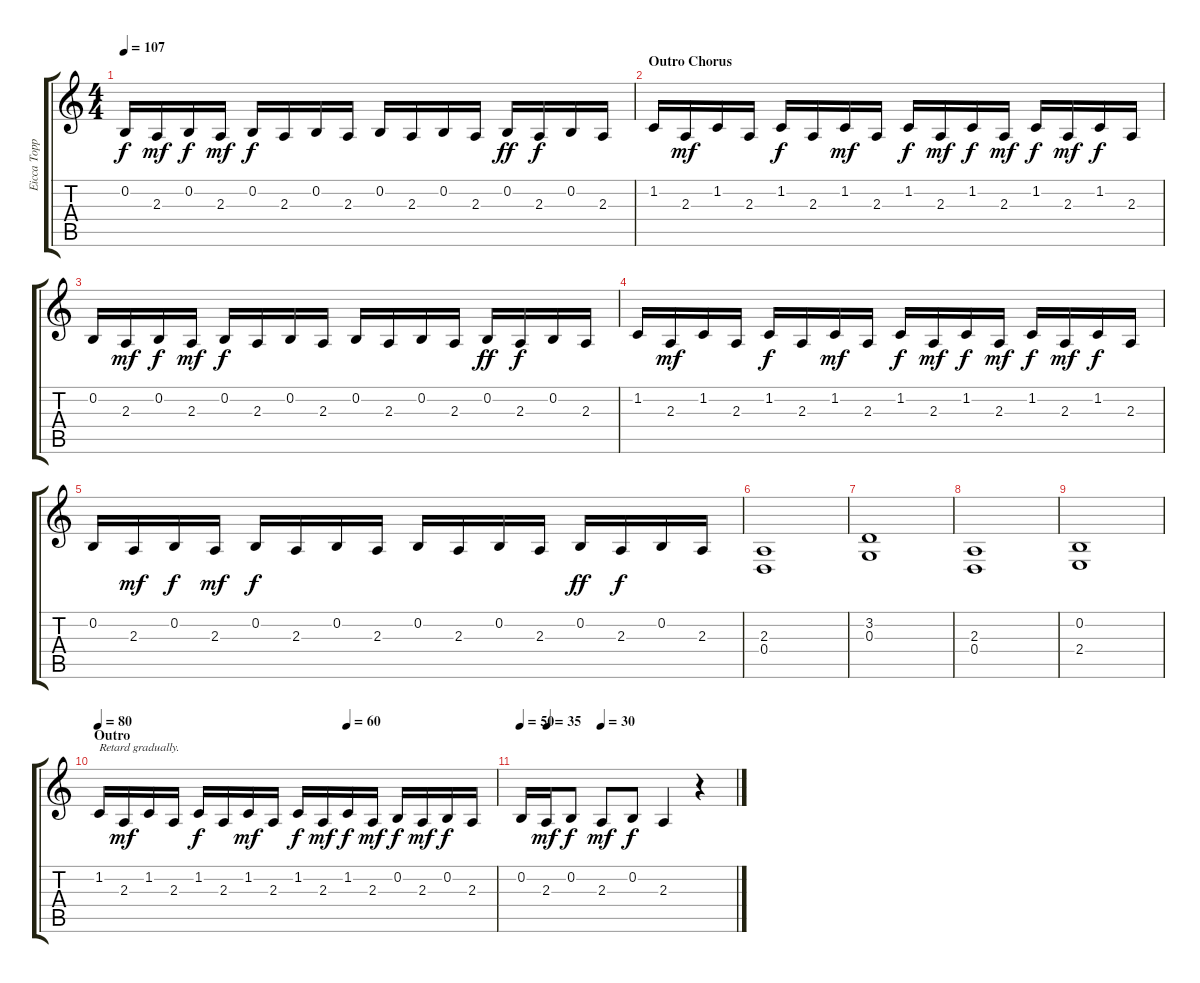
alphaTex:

\track ("Eicca Toppinen" "Eicca Topp") {instrument cello}
\staff {score tabs}
\tuning (E4 B3 G3 D3 A2 E2) {hide}
\ts (4 4)
\tempo 107
\clef g2
\ks c
0.2.16{dy f} 2.3.16{dy mf} 0.2.16{dy f} 2.3.16{dy mf} 0.2.16{dy f} 2.3.16 0.2.16 2.3.16 0.2.16 2.3.16 0.2.16 2.3.16 0.2.16{dy ff} 2.3.16{dy f} 0.2.16 2.3.16 |
\section ("" "Outro Chorus")
1.2.16 2.3.16{dy mf} 1.2.16 2.3.16 1.2.16{dy f} 2.3.16 1.2.16{dy mf} 2.3.16 1.2.16{dy f} 2.3.16{dy mf} 1.2.16{dy f} 2.3.16{dy mf} 1.2.16{dy f} 2.3.16{dy mf} 1.2.16{dy f} 2.3.16 |
0.2.16 2.3.16{dy mf} 0.2.16{dy f} 2.3.16{dy mf} 0.2.16{dy f} 2.3.16 0.2.16 2.3.16 0.2.16 2.3.16 0.2.16 2.3.16 0.2.16{dy ff} 2.3.16{dy f} 0.2.16 2.3.16 |
1.2.16 2.3.16{dy mf} 1.2.16 2.3.16 1.2.16{dy f} 2.3.16 1.2.16{dy mf} 2.3.16 1.2.16{dy f} 2.3.16{dy mf} 1.2.16{dy f} 2.3.16{dy mf} 1.2.16{dy f} 2.3.16{dy mf} 1.2.16{dy f} 2.3.16 |
0.2.16 2.3.16{dy mf} 0.2.16{dy f} 2.3.16{dy mf} 0.2.16{dy f} 2.3.16 0.2.16 2.3.16 0.2.16 2.3.16 0.2.16 2.3.16 0.2.16{dy ff} 2.3.16{dy f} 0.2.16 2.3.16 |
(2.3 0.4).1 |
(3.2 0.3).1 |
(2.3 0.4).1 |
(0.2 2.4).1 |
\section ("" "Outro")
\tempo 80
\tempo (60 0.625)
1.2.16{txt "Retard gradually."} 2.3.16{dy mf} 1.2.16 2.3.16 1.2.16{dy f} 2.3.16 1.2.16{dy mf} 2.3.16 1.2.16{dy f} 2.3.16{dy mf} 1.2.16{dy f} 2.3.16{dy mf} 0.2.16{dy f} 2.3.16{dy mf} 0.2.16{dy f} 2.3.16 |
\tempo 50
\tempo (35 0.125)
\tempo (30 0.375)
0.2.16 2.3.16{dy mf} 0.2.8{dy f} 2.3.8{dy mf} 0.2.8{dy f} 2.3.4 r.4
